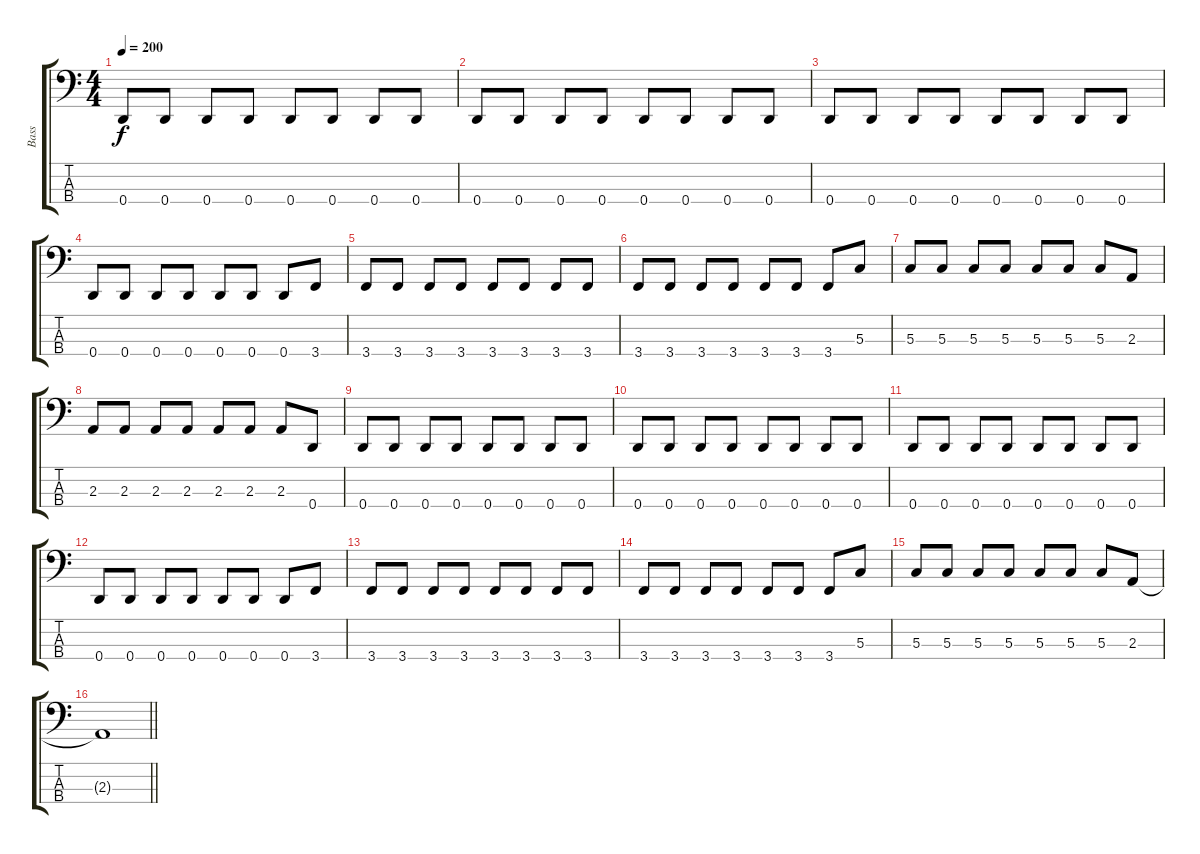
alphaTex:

\track ("Bass" "Bass") {instrument electricbassfinger}
\staff {score tabs}
\tuning (F2 C2 G1 D1) {hide}
\ts (4 4)
\tempo 200
\clef f4
\ks c
0.4.8{dy f} 0.4.8 0.4.8 0.4.8 0.4.8 0.4.8 0.4.8 0.4.8 |
0.4.8 0.4.8 0.4.8 0.4.8 0.4.8 0.4.8 0.4.8 0.4.8 |
0.4.8 0.4.8 0.4.8 0.4.8 0.4.8 0.4.8 0.4.8 0.4.8 |
0.4.8 0.4.8 0.4.8 0.4.8 0.4.8 0.4.8 0.4.8 3.4.8 |
3.4.8 3.4.8 3.4.8 3.4.8 3.4.8 3.4.8 3.4.8 3.4.8 |
3.4.8 3.4.8 3.4.8 3.4.8 3.4.8 3.4.8 3.4.8 5.3.8 |
5.3.8 5.3.8 5.3.8 5.3.8 5.3.8 5.3.8 5.3.8 2.3.8 |
2.3.8 2.3.8 2.3.8 2.3.8 2.3.8 2.3.8 2.3.8 0.4.8 |
0.4.8 0.4.8 0.4.8 0.4.8 0.4.8 0.4.8 0.4.8 0.4.8 |
0.4.8 0.4.8 0.4.8 0.4.8 0.4.8 0.4.8 0.4.8 0.4.8 |
0.4.8 0.4.8 0.4.8 0.4.8 0.4.8 0.4.8 0.4.8 0.4.8 |
0.4.8 0.4.8 0.4.8 0.4.8 0.4.8 0.4.8 0.4.8 3.4.8 |
3.4.8 3.4.8 3.4.8 3.4.8 3.4.8 3.4.8 3.4.8 3.4.8 |
3.4.8 3.4.8 3.4.8 3.4.8 3.4.8 3.4.8 3.4.8 5.3.8 |
5.3.8 5.3.8 5.3.8 5.3.8 5.3.8 5.3.8 5.3.8 2.3.8 |
\barLineRight lightlight
2.3{t}.1
